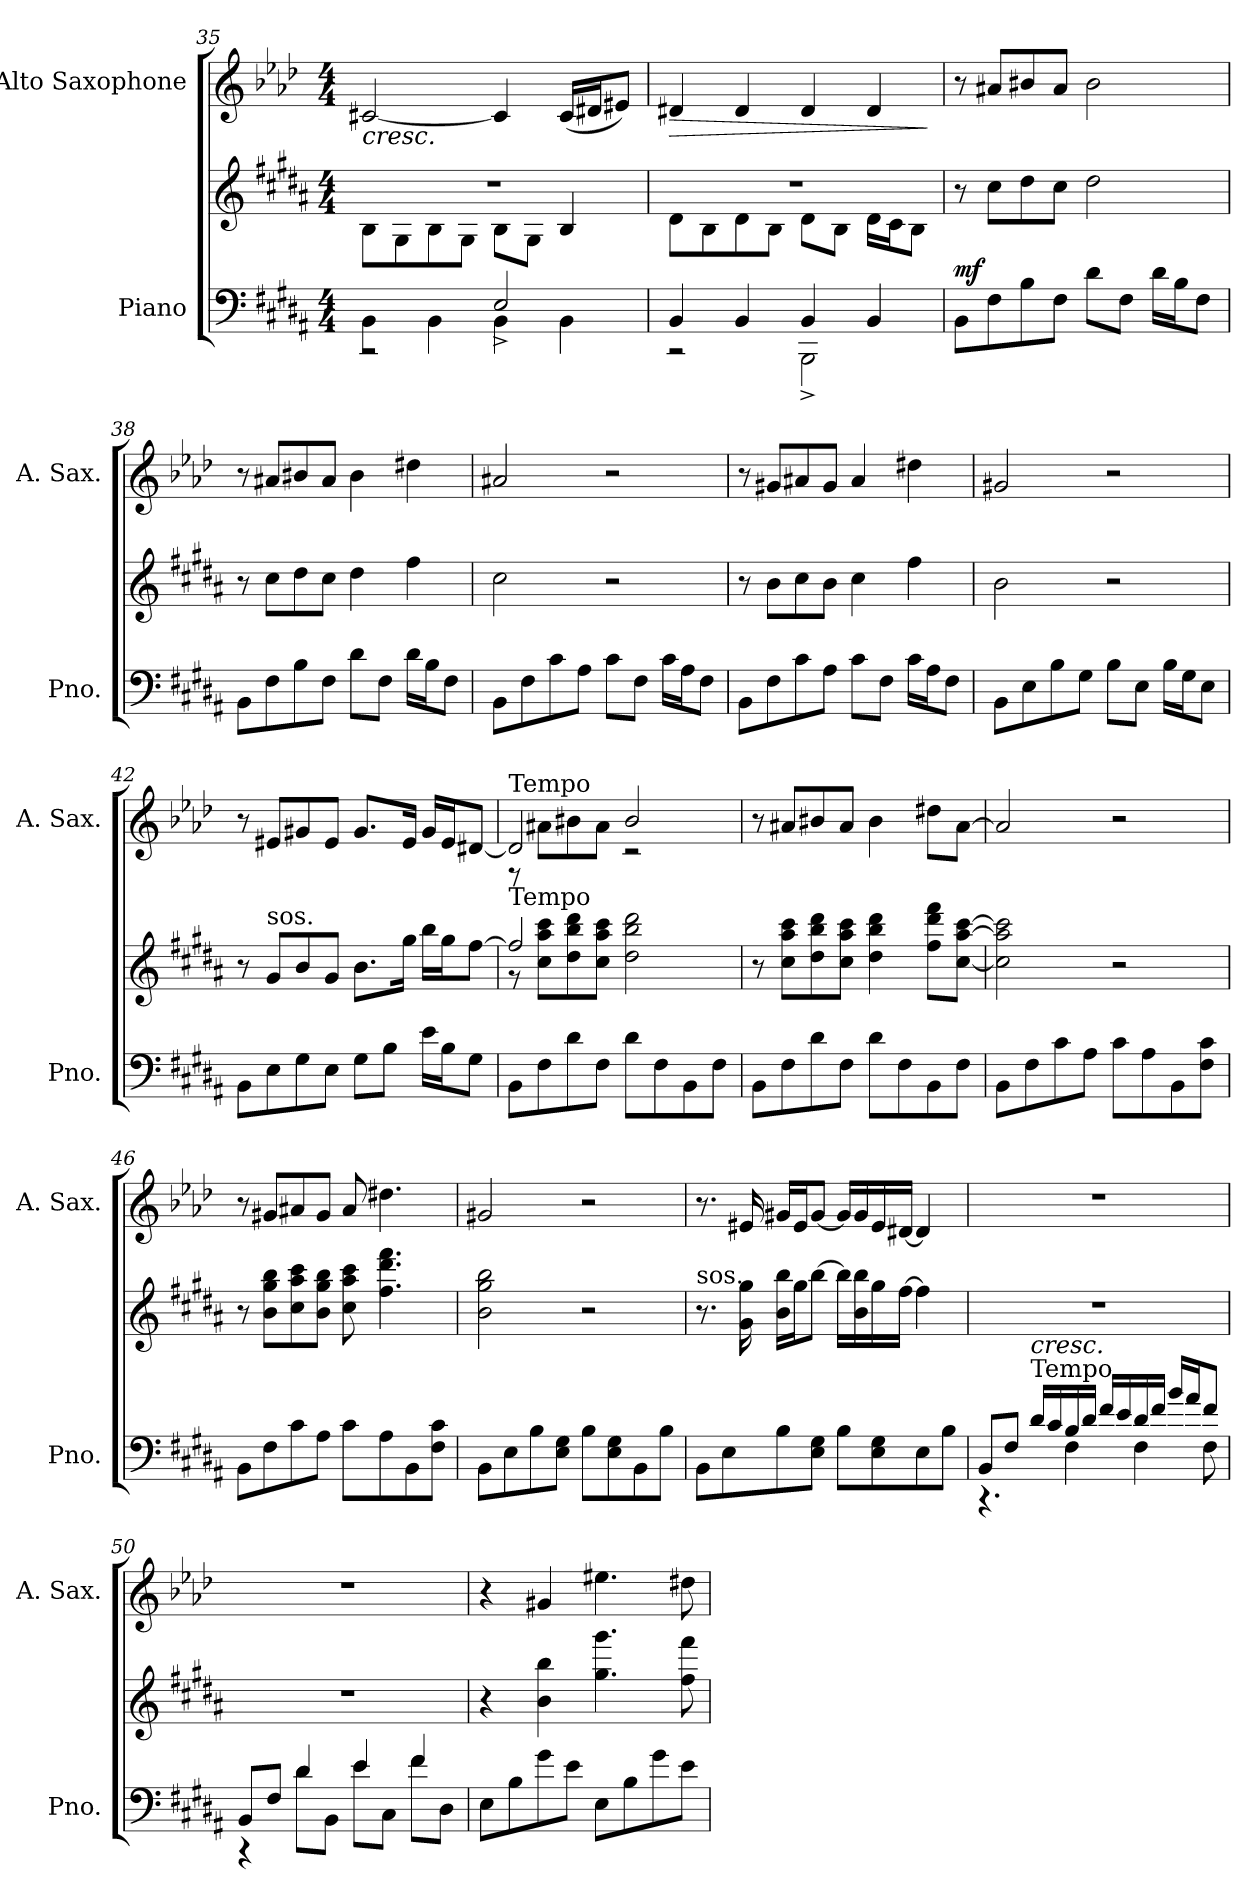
**kern	**kern	**dynam	**kern	**dynam
*part2	*part2	*part2	*part1	*part1
*staff3	*staff2	*staff2/3	*staff1	*staff1
*I"Piano	*	*	*I"Alto Saxophone	*
*I'Pno.	*	*	*I'A. Sax.	*
*clefF4	*clefG2	*	*clefG2	*
*	*	*	*ITrd5c9	*
*k[f#c#g#d#a#]	*k[f#c#g#d#a#]	*	*k[b-e-a-d-g-c-f-]	*
*M4/4	*M4/4	*	*M4/4	*
=35	=35	=35	=35	=35
*^	*^	*	*	*
!	!	!	!	!	!LO:TX:b:i:t=cresc.	!
4BB\	2r	1r	8B\L	.	[2En/	.
.	.	.	8G#\	.	.	.
4BB\	.	.	8B\	.	.	.
.	.	.	8G#\J	.	.	.
4BB\	2E^/	.	8B\L	.	4E/]	.
.	.	.	8G#\J	.	.	.
4BB\	.	.	4B/	.	(>16E/LL	.
.	.	.	.	.	16F#X/J	.
.	.	.	.	.	8G#X/J)	.
!!LO:LB:g=z
=36	=36	=36	=36	=36	=36	=36
!	!	!	!	!	!	!LO:HP:b
4BB/	2r	1r	8d#\L	.	4F#X/	>
.	.	.	8B\	.	.	.
4BB/	.	.	8d#\	.	4F#/	.
.	.	.	8B\J	.	.	.
4BB/	2BBB^\	.	8d#\L	.	4F#/	.
.	.	.	8B\J	.	.	.
4BB/	.	.	16d#\LL	.	4F#/	.
.	.	.	16c#\J	.	.	.
.	.	.	8B\J	.	.	.
*v	*v	*	*	*	*	*
*	*v	*v	*	*	*
.	.	.	.	]
=37	=37	=37	=37	=37
!	!	!LO:DY:a=2	!	!
8BB\L	8r	mf	8r	.
8F#\	8cc#\L	.	8c#X/L	.
8B\	8dd#\	.	8d#X/	.
8F#\J	8cc#\J	.	8c#/J	.
8d#\L	2dd#\	.	2d#\	.
8F#\J	.	.	.	.
16d#\LL	.	.	.	.
16B\J	.	.	.	.
8F#\J	.	.	.	.
=38	=38	=38	=38	=38
8BB\L	8r	.	8r	.
8F#\	8cc#\L	.	8c#X/L	.
8B\	8dd#\	.	8d#X/	.
8F#\J	8cc#\J	.	8c#/J	.
8d#\L	4dd#\	.	4d#\	.
8F#\J	.	.	.	.
16d#\LL	4ff#\	.	4f#X\	.
16B\J	.	.	.	.
8F#\J	.	.	.	.
=39	=39	=39	=39	=39
8BB\L	2cc#\	.	2c#X/	.
8F#\	.	.	.	.
8c#\	.	.	.	.
8A#\J	.	.	.	.
8c#\L	2r	.	2r	.
8F#\J	.	.	.	.
16c#\LL	.	.	.	.
16A#\J	.	.	.	.
8F#\J	.	.	.	.
!!LO:LB:g=z
=40	=40	=40	=40	=40
8BB\L	8r	.	8r	.
8F#\	8b\L	.	8Bn/L	.
8c#\	8cc#\	.	8c#X/	.
8A#\J	8b\J	.	8B/J	.
8c#\L	4cc#\	.	4c#/	.
8F#\J	.	.	.	.
16c#\LL	4ff#\	.	4f#X\	.
16A#\J	.	.	.	.
8F#\J	.	.	.	.
=41	=41	=41	=41	=41
8BB\L	2b\	.	2Bn/	.
8E\	.	.	.	.
8B\	.	.	.	.
8G#\J	.	.	.	.
8B\L	2r	.	2r	.
8E\J	.	.	.	.
16B\LL	.	.	.	.
16G#\J	.	.	.	.
8E\J	.	.	.	.
=42	=42	=42	=42	=42
8BB\L	8r	.	8r	.
!	!LO:TX:a:t=sos.	!	!	!
8E\	8g#/L	.	8G#X/L	.
8G#\	8b/	.	8Bn/	.
8E\J	8g#/J	.	8G#/J	.
8G#\L	8.b\L	.	8.B/L	.
8B\J	.	.	.	.
.	16gg#\Jk	.	16G#/Jk	.
16e\LL	16bb\LL	.	16B/LL	.
16B\J	16gg#\J	.	16G#/J	.
8G#\J	[8ff#\J	.	[8F#X/J	.
!!LO:PB:g=z
=43	=43	=43	=43	=43
*	*^	*	*^	*
!	!	!	!	!LO:TX:a:t=Tempo	!	!
!	!LO:TX:a:t=Tempo	!	!	!	!	!
8BB\L	2ff#/]	8r	.	2F#/]	8r	.
8F#\	.	8cc#\ 8aa#\ 8ccc#\L	.	.	8c#X\L	.
8d#\	.	8dd#\ 8bb\ 8ddd#\	.	.	8d#X\	.
8F#\J	.	8cc#\ 8aa#\ 8ccc#\J	.	.	8c#\J	.
8d#\L	2ryy	2dd#\ 2bb\ 2ddd#\	.	2d#/	2r	.
8F#\	.	.	.	.	.	.
8BB\	.	.	.	.	.	.
8F#\J	.	.	.	.	.	.
*	*v	*v	*	*	*	*
*	*	*	*v	*v	*
=44	=44	=44	=44	=44
8BB\L	8r	.	8r	.
8F#\	8cc#\ 8aa#\ 8ccc#\L	.	8c#X/L	.
8d#\	8dd#\ 8bb\ 8ddd#\	.	8d#X/	.
8F#\J	8cc#\ 8aa#\ 8ccc#\J	.	8c#/J	.
8d#\L	4dd#\ 4bb\ 4ddd#\	.	4d#\	.
8F#\	.	.	.	.
8BB\	8ff#\ 8ddd#\ 8fff#\L	.	8f#X\L	.
8F#\J	[8cc#\ [8aa#\ [8ccc#\J	.	[8c#\J	.
=45	=45	=45	=45	=45
8BB\L	2cc#\] 2aa#\] 2ccc#\]	.	2c#/]	.
8F#\	.	.	.	.
8c#\	.	.	.	.
8A#\J	.	.	.	.
8c#\L	2r	.	2r	.
8A#\	.	.	.	.
8BB\	.	.	.	.
8F#\ 8c#\J	.	.	.	.
=46	=46	=46	=46	=46
8BB\L	8r	.	8r	.
8F#\	8b\ 8gg#\ 8bb\L	.	8Bn/L	.
8c#\	8cc#\ 8aa#\ 8ccc#\	.	8c#X/	.
8A#\J	8b\ 8gg#\ 8bb\J	.	8B/J	.
8c#\L	8cc#\ 8aa#\ 8ccc#\	.	8c#/	.
8A#\	4.ff#\ 4.ddd#\ 4.fff#\	.	4.f#X\	.
8BB\	.	.	.	.
8F#\ 8c#\J	.	.	.	.
!!LO:LB:g=z
=47	=47	=47	=47	=47
8BB\L	2b\ 2gg#\ 2bb\	.	2Bn/	.
8E\	.	.	.	.
8B\	.	.	.	.
8E\ 8G#\J	.	.	.	.
8B\L	2r	.	2r	.
8E\ 8G#\	.	.	.	.
8BB\	.	.	.	.
8B\J	.	.	.	.
=48	=48	=48	=48	=48
!	!LO:TX:a:t=sos.	!	!	!
8BB\L	8.r	.	8.r	.
8E\	.	.	.	.
.	16g#\ 16gg#\	.	16G#X/	.
8B\	16b\ 16bb\LL	.	16Bn/LL	.
.	16gg#\J	.	16G#/J	.
8E\ 8G#\J	[8bb\J	.	[8B/J	.
8B\L	16bb\LL]	.	16B/LL]	.
.	16b\ 16bb\	.	16B/	.
8E\ 8G#\	16gg#\	.	16G#/	.
.	[16ff#\JJ	.	[16F#X/JJ	.
8E\	4ff#\]	.	4F#/]	.
8B\J	.	.	.	.
=49	=49	=49	=49	=49
*^	*	*	*	*
8BB/L	4.r	1r	.	1r	.
8F#/J	.	.	.	.	.
!LO:TX:a:t=Tempo	!	!	!	!	!
!LO:TX:a:i:t=cresc.	!	!	!	!	!
16d#/LL	.	.	.	.	.
16c#/	.	.	.	.	.
16B/	4F#\	.	.	.	.
16d#/JJ	.	.	.	.	.
16f#/LL	.	.	.	.	.
16e/	.	.	.	.	.
16d#/	4F#\	.	.	.	.
16f#/JJ	.	.	.	.	.
16b/LL	.	.	.	.	.
16a#/J	.	.	.	.	.
8f#/J	8F#\	.	.	.	.
!!LO:LB:g=z
=50	=50	=50	=50	=50	=50
8BB/L	4r	1r	.	1r	.
8F#/J	.	.	.	.	.
4d#/	8d#\L	.	.	.	.
.	8BB\J	.	.	.	.
4e/	8e\L	.	.	.	.
.	8C#\J	.	.	.	.
4f#/	8f#\L	.	.	.	.
.	8D#\J	.	.	.	.
*v	*v	*	*	*	*
=51	=51	=51	=51	=51
8E\L	4r	.	4r	.
8B\	.	.	.	.
8g#\	4b\ 4bb\	.	4Bn/	.
8e\J	.	.	.	.
8E\L	4.gg#\ 4.ggg#\	.	4.g#X\	.
8B\	.	.	.	.
8g#\	.	.	.	.
8e\J	8ff#\ 8fff#\	.	8f#X\	.
=	=	=	=	=
*-	*-	*-	*-	*-
